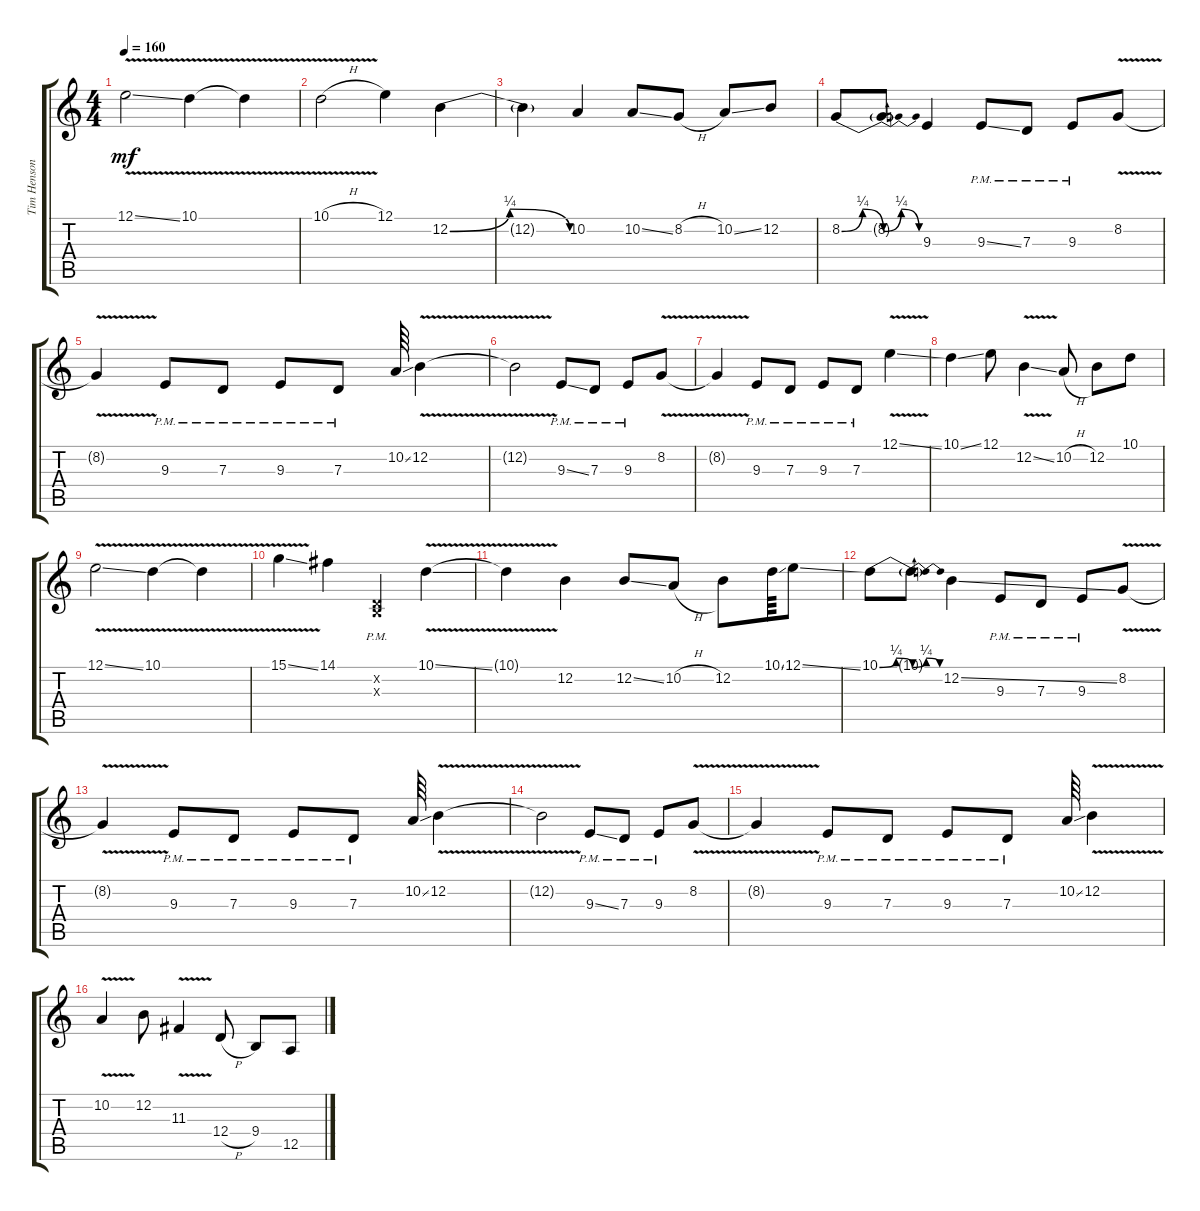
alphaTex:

\track ("Tim Henson Solo" "Tim Henson") {instrument violin}
\staff {score tabs}
\tuning (E4 B3 G3 D3 A2 D2) {hide}
\ts (4 4)
\tempo 160
\clef g2
\ks c
12.1{v ss}.2{dy mf} 10.1{v}.4 10.1{v t}.4 |
10.1{v h}.2 12.1.4 12.2{be (bendrelease 0 0 30 1 30 1 60 0)}.4 |
12.2{t}.4 10.2.4 10.2{ss}.8 8.2{h}.8 10.2{ss}.8 12.2.8 |
8.2{be (bendrelease 0 0 30 1 30 1 60 0)}.8 8.2{be (bendrelease 0 0 30 1 30 1 60 0) t}.8 9.3.4 9.3{ss pm}.8 7.3{pm}.8 9.3{pm}.8 8.2{v}.8 |
8.2{v t}.4 9.3{pm}.8 7.3{pm}.8 9.3{pm}.8 7.3{pm}.8 10.2{ss}.64 12.2{v}.4 |
12.2{v t}.2 9.3{ss pm}.8 7.3{pm}.8 9.3{pm}.8 8.2{v}.8 |
8.2{v t}.4 9.3{pm}.8 7.3{pm}.8 9.3{pm}.8 7.3{pm}.8 12.1{v ss}.4 |
10.1{ss}.4 12.1.8 12.2{v ss}.4 10.2{h}.8 12.2.8 10.1.8 |
12.1{v ss}.2 10.1{v}.4 10.1{v t}.4 |
15.1{v ss}.4 14.1.4 (3.2{pm x} 4.3{pm x}).4 10.1{v ss}.4 |
10.1{v t}.4 12.2.4 12.2{ss}.8 10.2{h}.8 12.2.8 10.1{ss}.64 12.1{ss}.8 |
10.1{be (bendrelease 0 0 30 1 30 1 60 0)}.8 10.1{be (bendrelease 0 0 30 1 30 1 60 0) t}.8 12.2{ss}.4 9.3{pm}.8 7.3{pm}.8 9.3{pm}.8 8.2{v}.8 |
8.2{v t}.4 9.3{pm}.8 7.3{pm}.8 9.3{pm}.8 7.3{pm}.8 10.2{ss}.64 12.2{v}.4 |
12.2{v t}.2 9.3{ss pm}.8 7.3{pm}.8 9.3{pm}.8 8.2{v}.8 |
8.2{v t}.4 9.3{pm}.8 7.3{pm}.8 9.3{pm}.8 7.3{pm}.8 10.2{ss}.64 12.2{v}.4 |
10.2{v}.4 12.2.8 11.3{v}.4 12.4{h}.8 9.4.8 12.5.8
